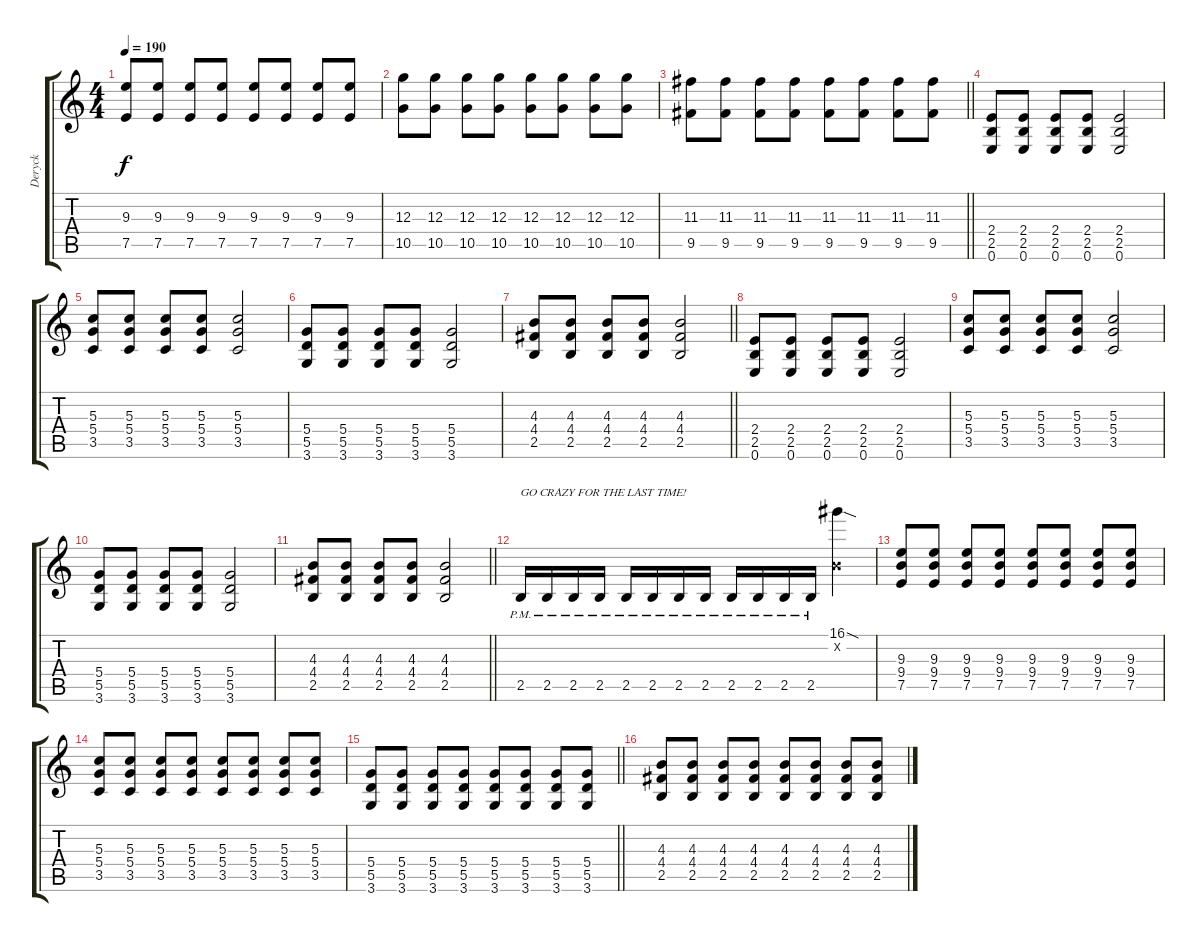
\track ("Deryck" "Deryck") {instrument overdrivenguitar}
\staff {score tabs}
\tuning (E4 B3 G3 D3 A2 E2) {hide}
\ts (4 4)
\tempo 190
\clef g2
\ks c
(9.3 7.5).8{dy f} (9.3 7.5).8 (9.3 7.5).8 (9.3 7.5).8 (9.3 7.5).8 (9.3 7.5).8 (9.3 7.5).8 (9.3 7.5).8 |
(12.3 10.5).8 (12.3 10.5).8 (12.3 10.5).8 (12.3 10.5).8 (12.3 10.5).8 (12.3 10.5).8 (12.3 10.5).8 (12.3 10.5).8 |
\barLineRight lightlight
(11.3 9.5).8 (11.3 9.5).8 (11.3 9.5).8 (11.3 9.5).8 (11.3 9.5).8 (11.3 9.5).8 (11.3 9.5).8 (11.3 9.5).8 |
(2.4 2.5 0.6).8 (2.4 2.5 0.6).8 (2.4 2.5 0.6).8 (2.4 2.5 0.6).8 (2.4 2.5 0.6).2 |
(5.3 5.4 3.5).8 (5.3 5.4 3.5).8 (5.3 5.4 3.5).8 (5.3 5.4 3.5).8 (5.3 5.4 3.5).2 |
(5.4 5.5 3.6).8 (5.4 5.5 3.6).8 (5.4 5.5 3.6).8 (5.4 5.5 3.6).8 (5.4 5.5 3.6).2 |
\barLineRight lightlight
(4.3 4.4 2.5).8 (4.3 4.4 2.5).8 (4.3 4.4 2.5).8 (4.3 4.4 2.5).8 (4.3 4.4 2.5).2 |
(2.4 2.5 0.6).8 (2.4 2.5 0.6).8 (2.4 2.5 0.6).8 (2.4 2.5 0.6).8 (2.4 2.5 0.6).2 |
(5.3 5.4 3.5).8 (5.3 5.4 3.5).8 (5.3 5.4 3.5).8 (5.3 5.4 3.5).8 (5.3 5.4 3.5).2 |
(5.4 5.5 3.6).8 (5.4 5.5 3.6).8 (5.4 5.5 3.6).8 (5.4 5.5 3.6).8 (5.4 5.5 3.6).2 |
\barLineRight lightlight
(4.3 4.4 2.5).8 (4.3 4.4 2.5).8 (4.3 4.4 2.5).8 (4.3 4.4 2.5).8 (4.3 4.4 2.5).2 |
2.5{pm}.16{txt "GO CRAZY FOR THE LAST TIME!"} 2.5{pm}.16 2.5{pm}.16 2.5{pm}.16 2.5{pm}.16 2.5{pm}.16 2.5{pm}.16 2.5{pm}.16 2.5{pm}.16 2.5{pm}.16 2.5{pm}.16 2.5{pm}.16 (16.1{sod} 0.2{x}).4 |
(9.3 9.4 7.5).8{instrument distortionguitar} (9.3 9.4 7.5).8 (9.3 9.4 7.5).8 (9.3 9.4 7.5).8 (9.3 9.4 7.5).8 (9.3 9.4 7.5).8 (9.3 9.4 7.5).8 (9.3 9.4 7.5).8 |
(5.3 5.4 3.5).8 (5.3 5.4 3.5).8 (5.3 5.4 3.5).8 (5.3 5.4 3.5).8 (5.3 5.4 3.5).8 (5.3 5.4 3.5).8 (5.3 5.4 3.5).8 (5.3 5.4 3.5).8 |
\barLineRight lightlight
(5.4 5.5 3.6).8 (5.4 5.5 3.6).8 (5.4 5.5 3.6).8 (5.4 5.5 3.6).8 (5.4 5.5 3.6).8 (5.4 5.5 3.6).8 (5.4 5.5 3.6).8 (5.4 5.5 3.6).8 |
(4.3 4.4 2.5).8 (4.3 4.4 2.5).8 (4.3 4.4 2.5).8 (4.3 4.4 2.5).8 (4.3 4.4 2.5).8 (4.3 4.4 2.5).8 (4.3 4.4 2.5).8 (4.3 4.4 2.5).8
